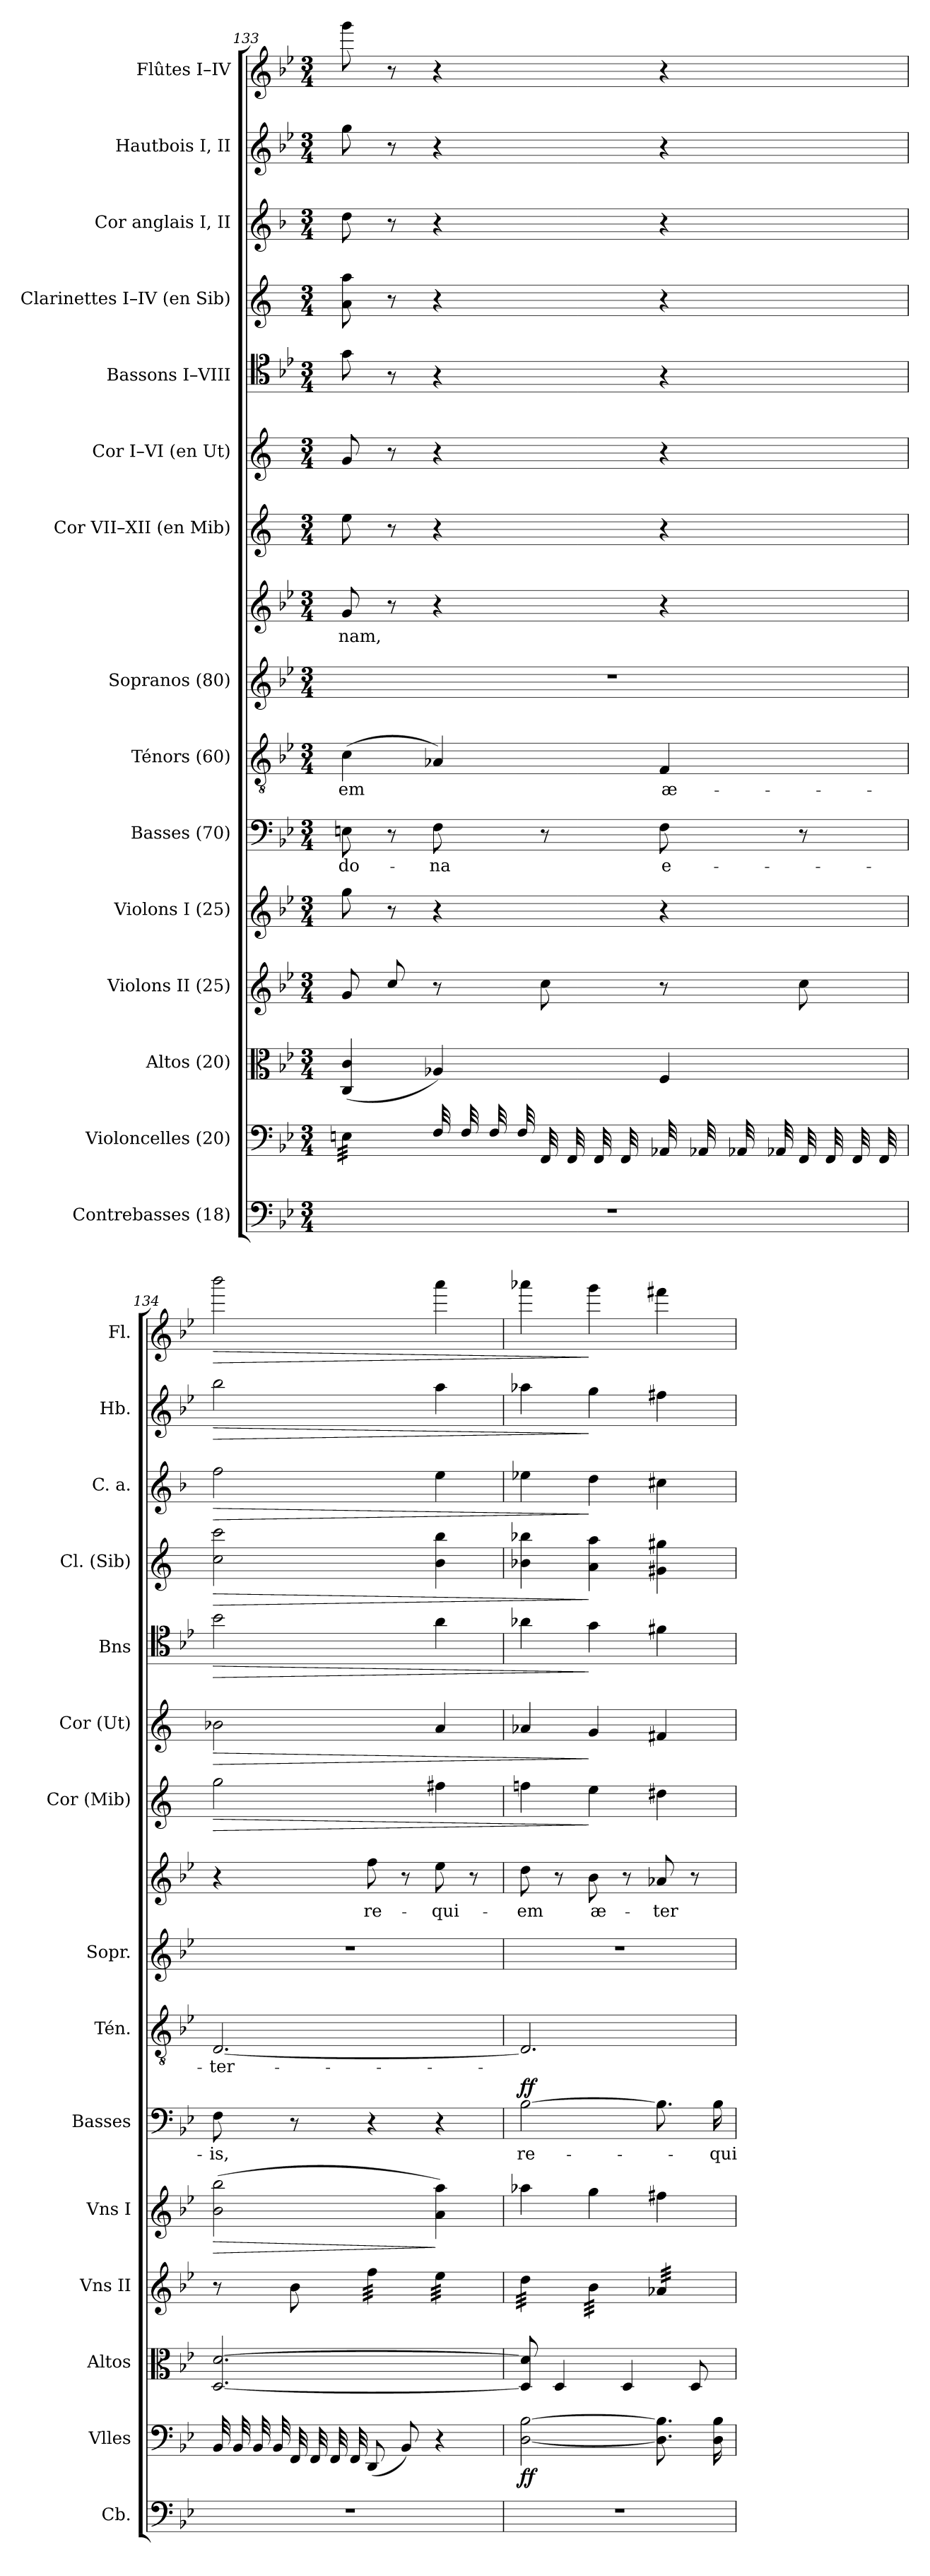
**kern	**kern	**dynam	**kern	**kern	**kern	**dynam	**kern	**text	**dynam	**kern	**text	**kern	**kern	**text	**kern	**dynam	**kern	**dynam	**kern	**dynam	**kern	**dynam	**kern	**dynam	**kern	**dynam	**kern	**dynam
*part15	*part14	*part14	*part13	*part12	*part11	*part11	*part10	*part10	*part10	*part9	*part9	*part8	*part8	*part8	*part7	*part7	*part6	*part6	*part5	*part5	*part4	*part4	*part3	*part3	*part2	*part2	*part1	*part1
*staff16	*staff15	*staff15	*staff14	*staff13	*staff12	*staff12	*staff11	*staff11	*staff11	*staff10	*staff10	*staff9	*staff8	*staff8	*staff7	*staff7	*staff6	*staff6	*staff5	*staff5	*staff4	*staff4	*staff3	*staff3	*staff2	*staff2	*staff1	*staff1
*I"Contrebasses (18)	*I"Violoncelles (20)	*	*I"Altos (20)	*I"Violons II (25)	*I"Violons I (25)	*	*I"Basses (70)	*	*	*I"Ténors (60)	*	*I"Sopranos (80)	*	*	*I"Cor VII–XII (en Mib)	*	*I"Cor I–VI (en Ut)	*	*I"Bassons I–VIII	*	*I"Clarinettes I–IV (en Sib)	*	*I"Cor anglais I, II	*	*I"Hautbois I, II	*	*I"Flûtes I–IV	*
*I'Cb.	*I'Vlles	*	*I'Altos	*I'Vns II	*I'Vns I	*	*I'Basses	*	*	*I'Tén.	*	*I'Sopr.	*	*	*I'Cor (Mib)	*	*I'Cor (Ut)	*	*I'Bns	*	*I'Cl. (Sib)	*	*I'C. a.	*	*I'Hb.	*	*I'Fl.	*
!!LO:PB:g=z
*clefF4	*clefF4	*	*clefC3	*clefG2	*clefG2	*	*clefF4	*	*	*clefGv2	*	*clefG2	*clefG2	*	*clefG2	*	*clefG2	*	*clefC4	*	*clefG2	*	*clefG2	*	*clefG2	*	*clefG2	*
*ITrd7c12	*	*	*	*	*	*	*	*	*	*ITrd7c12	*	*	*	*	*ITrd5c9	*	*ITrd7c12	*	*	*	*ITrd1c2	*	*ITrd4c7	*	*	*	*	*
*k[b-e-]	*k[b-e-]	*	*k[b-e-]	*k[b-e-]	*k[b-e-]	*	*k[b-e-]	*	*	*k[b-e-]	*	*k[b-e-]	*k[b-e-]	*	*k[b-e-a-]	*	*k[]	*	*k[b-e-]	*	*k[b-e-]	*	*k[b-e-]	*	*k[b-e-]	*	*k[b-e-]	*
*B-:	*B-:	*	*B-:	*B-:	*B-:	*	*B-:	*	*	*B-:	*	*B-:	*B-:	*	*E-:	*	*C:	*	*B-:	*	*B-:	*	*B-:	*	*B-:	*	*B-:	*
*M3/4	*M3/4	*	*M3/4	*M3/4	*M3/4	*	*M3/4	*	*	*M3/4	*	*M3/4	*M3/4	*	*M3/4	*	*M3/4	*	*M3/4	*	*M3/4	*	*M3/4	*	*M3/4	*	*M3/4	*
=133	=133	=133	=133	=133	=133	=133	=133	=133	=133	=133	=133	=133	=133	=133	=133	=133	=133	=133	=133	=133	=133	=133	=133	=133	=133	=133	=133	=133
!LO:N:vis=1	!	!	!	!	!	!	!	!	!	!	!	!	!	!	!	!	!	!	!	!	!	!	!	!	!	!	!	!
!	!	!	!	!	!	!	!	!LO:LY:b:color=#000000	!	!	!	!	!	!	!	!	!	!	!	!	!	!	!	!	!	!	!	!
!	!	!	!	!	!	!	!	!	!	!	!LO:LY:b:color=#000000	!LO:N:vis=1	!	!	!	!	!	!	!	!	!	!	!	!	!	!	!	!
!	!	!	!	!	!	!	!	!	!	!	!	!	!	!LO:LY:b:color=#000000	!	!	!	!	!	!	!	!	!	!	!	!	!	!
*	*tremolo	*	*	*	*	*	*	*	*	*	*	*	*	*	*	*	*	*	*	*	*	*	*	*	*	*	*	*
2.r	32Eni\LLL	.	(4Ci/ 4ci	8gi/	8ggi\	.	8Eni\	do-	.	(4Ci\	-em	2.r	8gi/	-nam,	8gi\	.	8Gi/	.	8gi\	.	8gi\ 8ggi	.	8gi\	.	8ggi\	.	8gggi\	.
.	32Eni\	.	.	.	.	.	.	.	.	.	.	.	.	.	.	.	.	.	.	.	.	.	.	.	.	.	.	.
.	32Eni\	.	.	.	.	.	.	.	.	.	.	.	.	.	.	.	.	.	.	.	.	.	.	.	.	.	.	.
.	32Eni\	.	.	.	.	.	.	.	.	.	.	.	.	.	.	.	.	.	.	.	.	.	.	.	.	.	.	.
.	32Eni\	.	.	8cci/	8r	.	8r	.	.	.	.	.	8r	.	8r	.	8r	.	8r	.	8r	.	8r	.	8r	.	8r	.
.	32Eni\	.	.	.	.	.	.	.	.	.	.	.	.	.	.	.	.	.	.	.	.	.	.	.	.	.	.	.
.	32Eni\	.	.	.	.	.	.	.	.	.	.	.	.	.	.	.	.	.	.	.	.	.	.	.	.	.	.	.
.	32Eni\JJJ	.	.	.	.	.	.	.	.	.	.	.	.	.	.	.	.	.	.	.	.	.	.	.	.	.	.	.
!	!	!	!	!	!	!	!	!LO:LY:b:color=#000000	!	!	!	!	!	!	!	!	!	!	!	!	!	!	!	!	!	!	!	!
.	32Fi/	.	4A-Xi/)	8r	4r	.	8Fi\	-na	.	4AA-Xi/)	.	.	4r	.	4r	.	4r	.	4r	.	4r	.	4r	.	4r	.	4r	.
.	32Fi/	.	.	.	.	.	.	.	.	.	.	.	.	.	.	.	.	.	.	.	.	.	.	.	.	.	.	.
.	32Fi/	.	.	.	.	.	.	.	.	.	.	.	.	.	.	.	.	.	.	.	.	.	.	.	.	.	.	.
.	32Fi/	.	.	.	.	.	.	.	.	.	.	.	.	.	.	.	.	.	.	.	.	.	.	.	.	.	.	.
.	32FFi/	.	.	8cci\	.	.	8r	.	.	.	.	.	.	.	.	.	.	.	.	.	.	.	.	.	.	.	.	.
.	32FFi/	.	.	.	.	.	.	.	.	.	.	.	.	.	.	.	.	.	.	.	.	.	.	.	.	.	.	.
.	32FFi/	.	.	.	.	.	.	.	.	.	.	.	.	.	.	.	.	.	.	.	.	.	.	.	.	.	.	.
.	32FFi/	.	.	.	.	.	.	.	.	.	.	.	.	.	.	.	.	.	.	.	.	.	.	.	.	.	.	.
!	!	!	!	!	!	!	!	!LO:LY:b:color=#000000	!	!	!	!	!	!	!	!	!	!	!	!	!	!	!	!	!	!	!	!
!	!	!	!	!	!	!	!	!	!	!	!LO:LY:b:color=#000000	!	!	!	!	!	!	!	!	!	!	!	!	!	!	!	!	!
.	32AA-Xi/	.	4Fi/	8r	4r	.	8Fi\	e-	.	4FFi/	æ-	.	4r	.	4r	.	4r	.	4r	.	4r	.	4r	.	4r	.	4r	.
.	32AA-Xi/	.	.	.	.	.	.	.	.	.	.	.	.	.	.	.	.	.	.	.	.	.	.	.	.	.	.	.
.	32AA-Xi/	.	.	.	.	.	.	.	.	.	.	.	.	.	.	.	.	.	.	.	.	.	.	.	.	.	.	.
.	32AA-Xi/	.	.	.	.	.	.	.	.	.	.	.	.	.	.	.	.	.	.	.	.	.	.	.	.	.	.	.
.	32FFi/	.	.	8cci\	.	.	8r	.	.	.	.	.	.	.	.	.	.	.	.	.	.	.	.	.	.	.	.	.
.	32FFi/	.	.	.	.	.	.	.	.	.	.	.	.	.	.	.	.	.	.	.	.	.	.	.	.	.	.	.
.	32FFi/	.	.	.	.	.	.	.	.	.	.	.	.	.	.	.	.	.	.	.	.	.	.	.	.	.	.	.
.	32FFi/	.	.	.	.	.	.	.	.	.	.	.	.	.	.	.	.	.	.	.	.	.	.	.	.	.	.	.
=134	=134	=134	=134	=134	=134	=134	=134	=134	=134	=134	=134	=134	=134	=134	=134	=134	=134	=134	=134	=134	=134	=134	=134	=134	=134	=134	=134	=134
!LO:N:vis=1	!	!	!	!	!	!LO:HP:b	!	!	!	!	!	!	!	!	!	!	!	!	!	!	!	!	!	!	!	!	!	!
!	!	!	!	!	!	!	!	!LO:LY:b:color=#000000	!	!	!	!	!	!	!	!	!	!	!	!	!	!	!	!	!	!	!	!
!	!	!	!	!	!	!	!	!	!	!	!LO:LY:b:color=#000000	!LO:N:vis=1	!	!	!	!LO:HP:b	!	!LO:HP:b	!	!LO:HP:b	!	!LO:HP:b	!	!LO:HP:b	!	!LO:HP:b	!	!LO:HP:b
2.r	32BB-i/	.	[<2.Di/ [>2.di	8r	(2b-i\ 2bb-i	>	8Fi\	-is,	.	[<2.DDi/	-ter-	2.r	4r	.	2b-i\	>	2B-Xi\	>	2b-i\	>	2b-i\ 2bb-i	>	2b-i\	>	2bb-i\	>	2bbb-i\	>
.	32BB-i/	.	.	.	.	.	.	.	.	.	.	.	.	.	.	.	.	.	.	.	.	.	.	.	.	.	.	.
.	32BB-i/	.	.	.	.	.	.	.	.	.	.	.	.	.	.	.	.	.	.	.	.	.	.	.	.	.	.	.
.	32BB-i/	.	.	.	.	.	.	.	.	.	.	.	.	.	.	.	.	.	.	.	.	.	.	.	.	.	.	.
.	32FFi/	.	.	8b-i\	.	.	8r	.	.	.	.	.	.	.	.	.	.	.	.	.	.	.	.	.	.	.	.	.
.	32FFi/	.	.	.	.	.	.	.	.	.	.	.	.	.	.	.	.	.	.	.	.	.	.	.	.	.	.	.
.	32FFi/	.	.	.	.	.	.	.	.	.	.	.	.	.	.	.	.	.	.	.	.	.	.	.	.	.	.	.
.	32FFi/	.	.	.	.	.	.	.	.	.	.	.	.	.	.	.	.	.	.	.	.	.	.	.	.	.	.	.
*	*Xtremolo	*	*	*	*	*	*	*	*	*	*	*	*	*	*	*	*	*	*	*	*	*	*	*	*	*	*	*
!	!	!	!	!	!	!	!	!	!	!	!	!	!	!LO:LY:b:color=#000000	!	!	!	!	!	!	!	!	!	!	!	!	!	!
*	*	*	*	*tremolo	*	*	*	*	*	*	*	*	*	*	*	*	*	*	*	*	*	*	*	*	*	*	*	*
.	(8DDi/	.	.	32ffi\LLL	.	.	4r	.	.	.	.	.	8ffi\	re-	.	.	.	.	.	.	.	.	.	.	.	.	.	.
.	.	.	.	32ffi\	.	.	.	.	.	.	.	.	.	.	.	.	.	.	.	.	.	.	.	.	.	.	.	.
.	.	.	.	32ffi\	.	.	.	.	.	.	.	.	.	.	.	.	.	.	.	.	.	.	.	.	.	.	.	.
.	.	.	.	32ffi\	.	.	.	.	.	.	.	.	.	.	.	.	.	.	.	.	.	.	.	.	.	.	.	.
.	8BB-i/)	.	.	32ffi\	.	.	.	.	.	.	.	.	8r	.	.	.	.	.	.	.	.	.	.	.	.	.	.	.
.	.	.	.	32ffi\	.	.	.	.	.	.	.	.	.	.	.	.	.	.	.	.	.	.	.	.	.	.	.	.
.	.	.	.	32ffi\	.	.	.	.	.	.	.	.	.	.	.	.	.	.	.	.	.	.	.	.	.	.	.	.
.	.	.	.	32ffi\JJJ	.	.	.	.	.	.	.	.	.	.	.	.	.	.	.	.	.	.	.	.	.	.	.	.
!	!	!	!	!	!	!	!	!	!	!	!	!	!	!LO:LY:b:color=#000000	!	!	!	!	!	!	!	!	!	!	!	!	!	!
.	4r	.	.	32ee-i\LLL	4ai\ 4aai)	]	4r	.	.	.	.	.	8ee-i\	-qui-	4ani\	.	4Ai/	.	4ai\	.	4ai\ 4aai	.	4ai\	.	4aai\	.	4aaai\	.
.	.	.	.	32ee-i\	.	.	.	.	.	.	.	.	.	.	.	.	.	.	.	.	.	.	.	.	.	.	.	.
.	.	.	.	32ee-i\	.	.	.	.	.	.	.	.	.	.	.	.	.	.	.	.	.	.	.	.	.	.	.	.
.	.	.	.	32ee-i\	.	.	.	.	.	.	.	.	.	.	.	.	.	.	.	.	.	.	.	.	.	.	.	.
.	.	.	.	32ee-i\	.	.	.	.	.	.	.	.	8r	.	.	.	.	.	.	.	.	.	.	.	.	.	.	.
.	.	.	.	32ee-i\	.	.	.	.	.	.	.	.	.	.	.	.	.	.	.	.	.	.	.	.	.	.	.	.
.	.	.	.	32ee-i\	.	.	.	.	.	.	.	.	.	.	.	.	.	.	.	.	.	.	.	.	.	.	.	.
.	.	.	.	32ee-i\JJJ	.	.	.	.	.	.	.	.	.	.	.	.	.	.	.	.	.	.	.	.	.	.	.	.
=135	=135	=135	=135	=135	=135	=135	=135	=135	=135	=135	=135	=135	=135	=135	=135	=135	=135	=135	=135	=135	=135	=135	=135	=135	=135	=135	=135	=135
!LO:N:vis=1	!	!	!	!	!	!	!	!	!	!	!	!	!	!	!	!	!	!	!	!	!	!	!	!	!	!	!	!
!	!	!	!	!	!	!	!	!LO:LY:b:color=#000000	!	!	!	!LO:N:vis=1	!	!	!	!	!	!	!	!	!	!	!	!	!	!	!	!
!	!	!	!	!	!	!	!	!	!	!	!	!	!	!LO:LY:b:color=#000000	!	!	!	!	!	!	!	!	!	!	!	!	!	!
2.r	[<2Di\ [>2B-i	ff	8Di/] 8di]	32ddi\LLL	4aa-Xi\	.	[>2B-i\	re-	ff	2.DDi/]	.	2.r	8ddi\	-em	4a-Xi\	.	4A-Xi/	.	4a-Xi\	.	4a-Xi\ 4aa-Xi	.	4a-Xi\	.	4aa-Xi\	.	4aaa-Xi\	.
.	.	.	.	32ddi\	.	.	.	.	.	.	.	.	.	.	.	.	.	.	.	.	.	.	.	.	.	.	.	.
.	.	.	.	32ddi\	.	.	.	.	.	.	.	.	.	.	.	.	.	.	.	.	.	.	.	.	.	.	.	.
.	.	.	.	32ddi\	.	.	.	.	.	.	.	.	.	.	.	.	.	.	.	.	.	.	.	.	.	.	.	.
.	.	.	4Di/	32ddi\	.	.	.	.	.	.	.	.	8r	.	.	.	.	.	.	.	.	.	.	.	.	.	.	.
.	.	.	.	32ddi\	.	.	.	.	.	.	.	.	.	.	.	.	.	.	.	.	.	.	.	.	.	.	.	.
.	.	.	.	32ddi\	.	.	.	.	.	.	.	.	.	.	.	.	.	.	.	.	.	.	.	.	.	.	.	.
.	.	.	.	32ddi\JJJ	.	.	.	.	.	.	.	.	.	.	.	.	.	.	.	.	.	.	.	.	.	.	.	.
!	!	!	!	!	!	!	!	!	!	!	!	!	!	!LO:LY:b:color=#000000	!	!	!	!	!	!	!	!	!	!	!	!	!	!
.	.	.	.	32b-i\LLL	4ggi\	.	.	.	.	.	.	.	8b-i\	æ-	4gi\	]	4Gi/	]	4gi\	]	4gi\ 4ggi	]	4gi\	]	4ggi\	]	4gggi\	]
.	.	.	.	32b-i\	.	.	.	.	.	.	.	.	.	.	.	.	.	.	.	.	.	.	.	.	.	.	.	.
.	.	.	.	32b-i\	.	.	.	.	.	.	.	.	.	.	.	.	.	.	.	.	.	.	.	.	.	.	.	.
.	.	.	.	32b-i\	.	.	.	.	.	.	.	.	.	.	.	.	.	.	.	.	.	.	.	.	.	.	.	.
.	.	.	4Di/	32b-i\	.	.	.	.	.	.	.	.	8r	.	.	.	.	.	.	.	.	.	.	.	.	.	.	.
.	.	.	.	32b-i\	.	.	.	.	.	.	.	.	.	.	.	.	.	.	.	.	.	.	.	.	.	.	.	.
.	.	.	.	32b-i\	.	.	.	.	.	.	.	.	.	.	.	.	.	.	.	.	.	.	.	.	.	.	.	.
.	.	.	.	32b-i\JJJ	.	.	.	.	.	.	.	.	.	.	.	.	.	.	.	.	.	.	.	.	.	.	.	.
!	!	!	!	!	!	!	!	!	!	!	!	!	!	!LO:LY:b:color=#000000	!	!	!	!	!	!	!	!	!	!	!	!	!	!
.	8.Di\] 8.B-i]	.	.	32a-Xi/LLL	4ff#Xi\	.	8.B-i\]	.	.	.	.	.	8a-Xi/	-ter-	4f#Xi\	.	4F#Xi/	.	4f#Xi\	.	4f#Xi\ 4ff#Xi	.	4f#Xi\	.	4ff#Xi\	.	4fff#Xi\	.
.	.	.	.	32a-Xi/	.	.	.	.	.	.	.	.	.	.	.	.	.	.	.	.	.	.	.	.	.	.	.	.
.	.	.	.	32a-Xi/	.	.	.	.	.	.	.	.	.	.	.	.	.	.	.	.	.	.	.	.	.	.	.	.
.	.	.	.	32a-Xi/	.	.	.	.	.	.	.	.	.	.	.	.	.	.	.	.	.	.	.	.	.	.	.	.
.	.	.	8Di/	32a-Xi/	.	.	.	.	.	.	.	.	8r	.	.	.	.	.	.	.	.	.	.	.	.	.	.	.
.	.	.	.	32a-Xi/	.	.	.	.	.	.	.	.	.	.	.	.	.	.	.	.	.	.	.	.	.	.	.	.
!	!	!	!	!	!	!	!	!LO:LY:b:color=#000000	!	!	!	!	!	!	!	!	!	!	!	!	!	!	!	!	!	!	!	!
.	16Di\ 16B-i	.	.	32a-Xi/	.	.	16B-i\	-qui-	.	.	.	.	.	.	.	.	.	.	.	.	.	.	.	.	.	.	.	.
.	.	.	.	32a-Xi/JJJ	.	.	.	.	.	.	.	.	.	.	.	.	.	.	.	.	.	.	.	.	.	.	.	.
*	*	*	*	*Xtremolo	*	*	*	*	*	*	*	*	*	*	*	*	*	*	*	*	*	*	*	*	*	*	*	*
=	=	=	=	=	=	=	=	=	=	=	=	=	=	=	=	=	=	=	=	=	=	=	=	=	=	=	=	=
*-	*-	*-	*-	*-	*-	*-	*-	*-	*-	*-	*-	*-	*-	*-	*-	*-	*-	*-	*-	*-	*-	*-	*-	*-	*-	*-	*-	*-
